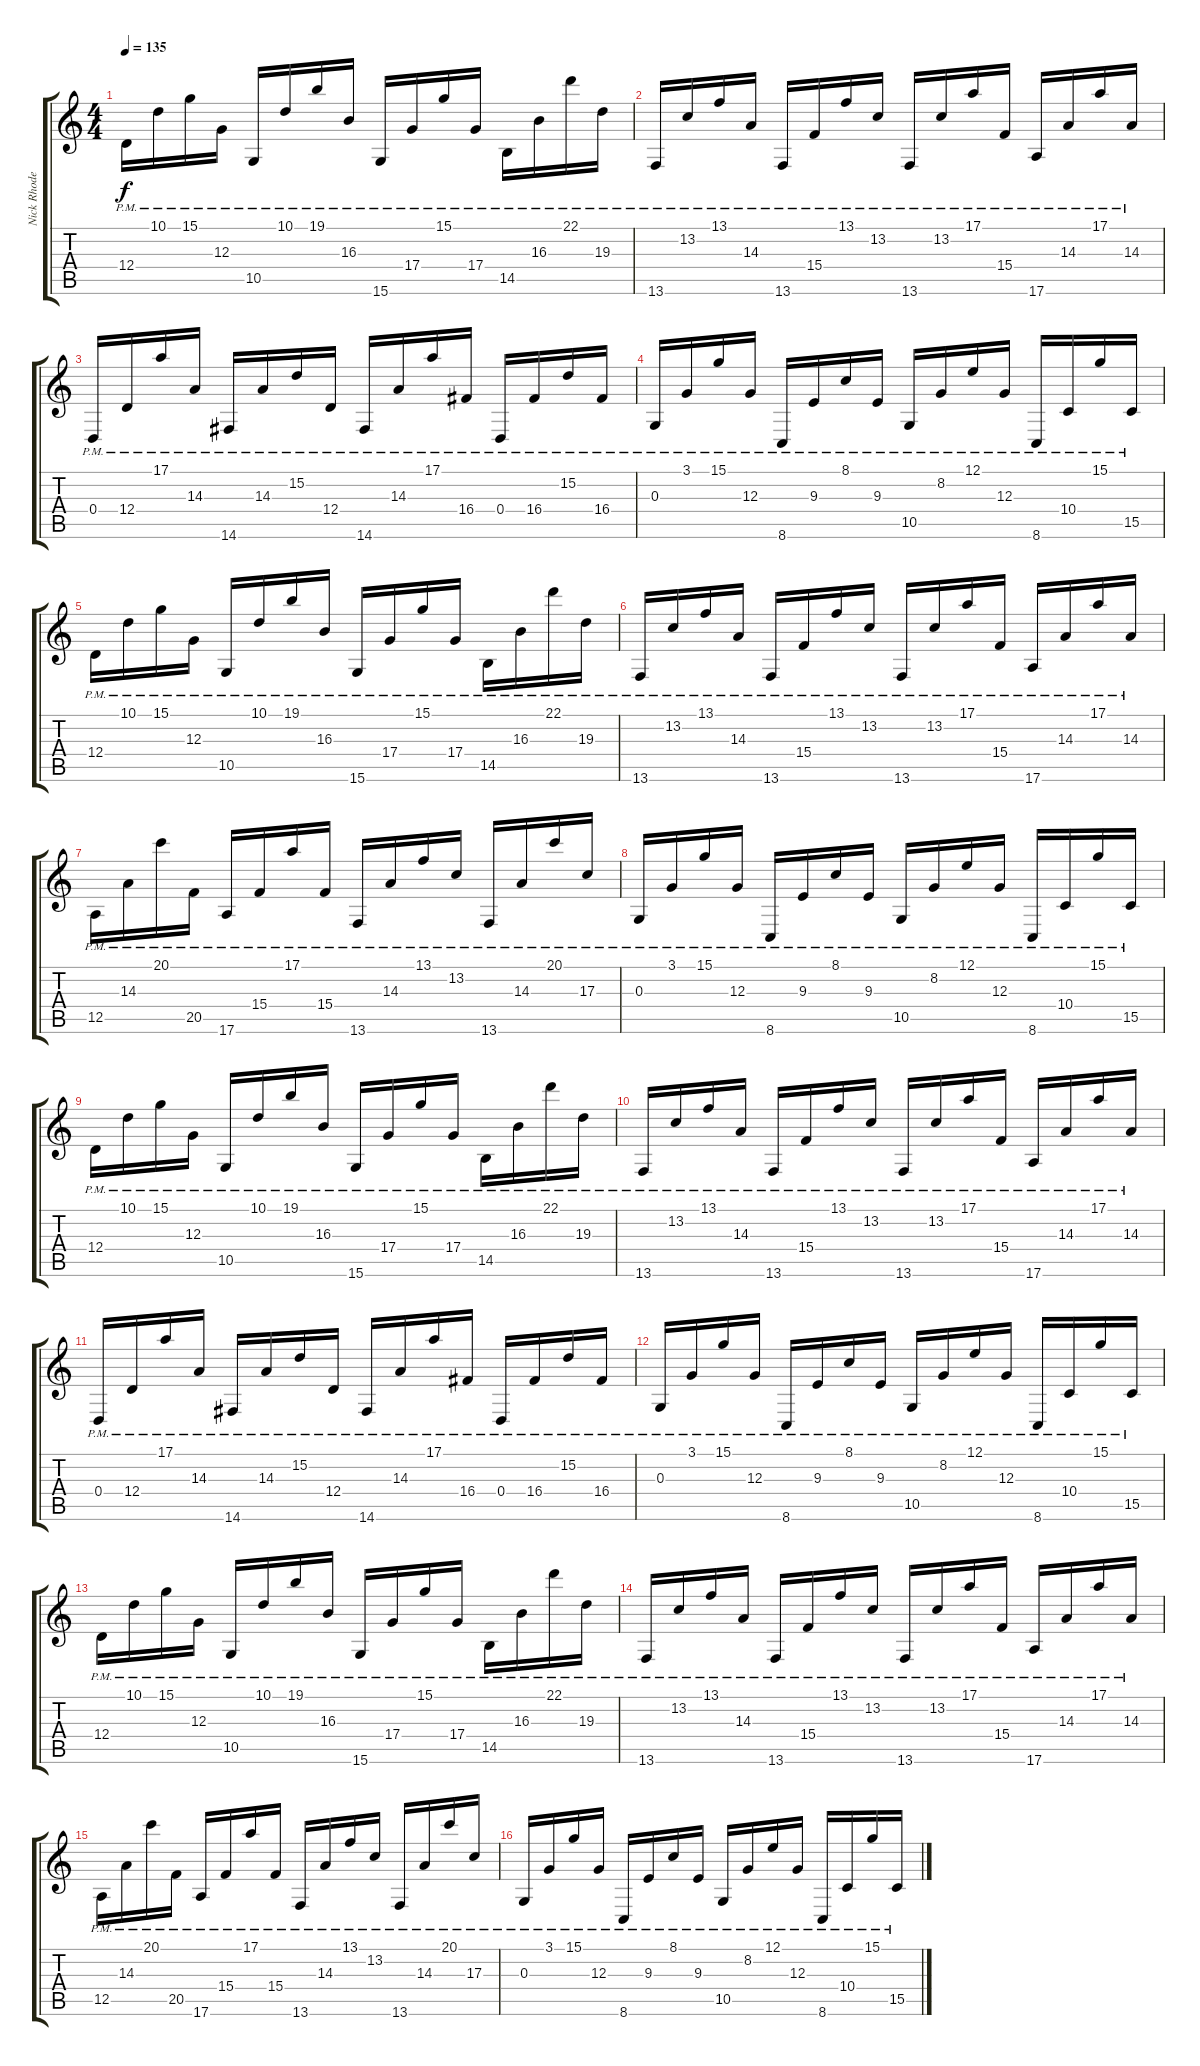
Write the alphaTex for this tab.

\track ("Nick Rhodes" "Nick Rhode") {instrument lead1square}
\staff {score tabs}
\tuning (E4 B3 G3 D3 A2 E2) {hide}
\ts (4 4)
\tempo 135
\clef g2
\ks c
12.4{pm}.16{dy f} 10.1{pm}.16 15.1{pm}.16 12.3{pm}.16 10.5{pm}.16 10.1{pm}.16 19.1{pm}.16 16.3{pm}.16 15.6{pm}.16 17.4{pm}.16 15.1{pm}.16 17.4{pm}.16 14.5{pm}.16 16.3{pm}.16 22.1{pm}.16 19.3{pm}.16 |
13.6{pm}.16 13.2{pm}.16 13.1{pm}.16 14.3{pm}.16 13.6{pm}.16 15.4{pm}.16 13.1{pm}.16 13.2{pm}.16 13.6{pm}.16 13.2{pm}.16 17.1{pm}.16 15.4{pm}.16 17.6{pm}.16 14.3{pm}.16 17.1{pm}.16 14.3{pm}.16 |
0.4{pm}.16 12.4{pm}.16 17.1{pm}.16 14.3{pm}.16 14.6{pm}.16 14.3{pm}.16 15.2{pm}.16 12.4{pm}.16 14.6{pm}.16 14.3{pm}.16 17.1{pm}.16 16.4{pm}.16 0.4{pm}.16 16.4{pm}.16 15.2{pm}.16 16.4{pm}.16 |
0.3{pm}.16 3.1{pm}.16 15.1{pm}.16 12.3{pm}.16 8.6{pm}.16 9.3{pm}.16 8.1{pm}.16 9.3{pm}.16 10.5{pm}.16 8.2{pm}.16 12.1{pm}.16 12.3{pm}.16 8.6{pm}.16 10.4{pm}.16 15.1{pm}.16 15.5{pm}.16 |
12.4{pm}.16 10.1{pm}.16 15.1{pm}.16 12.3{pm}.16 10.5{pm}.16 10.1{pm}.16 19.1{pm}.16 16.3{pm}.16 15.6{pm}.16 17.4{pm}.16 15.1{pm}.16 17.4{pm}.16 14.5{pm}.16 16.3{pm}.16 22.1{pm}.16 19.3{pm}.16 |
13.6{pm}.16 13.2{pm}.16 13.1{pm}.16 14.3{pm}.16 13.6{pm}.16 15.4{pm}.16 13.1{pm}.16 13.2{pm}.16 13.6{pm}.16 13.2{pm}.16 17.1{pm}.16 15.4{pm}.16 17.6{pm}.16 14.3{pm}.16 17.1{pm}.16 14.3{pm}.16 |
12.5{pm}.16 14.3{pm}.16 20.1{pm}.16 20.5{pm}.16 17.6{pm}.16 15.4{pm}.16 17.1{pm}.16 15.4{pm}.16 13.6{pm}.16 14.3{pm}.16 13.1{pm}.16 13.2{pm}.16 13.6{pm}.16 14.3{pm}.16 20.1{pm}.16 17.3{pm}.16 |
0.3{pm}.16 3.1{pm}.16 15.1{pm}.16 12.3{pm}.16 8.6{pm}.16 9.3{pm}.16 8.1{pm}.16 9.3{pm}.16 10.5{pm}.16 8.2{pm}.16 12.1{pm}.16 12.3{pm}.16 8.6{pm}.16 10.4{pm}.16 15.1{pm}.16 15.5{pm}.16 |
12.4{pm}.16 10.1{pm}.16 15.1{pm}.16 12.3{pm}.16 10.5{pm}.16 10.1{pm}.16 19.1{pm}.16 16.3{pm}.16 15.6{pm}.16 17.4{pm}.16 15.1{pm}.16 17.4{pm}.16 14.5{pm}.16 16.3{pm}.16 22.1{pm}.16 19.3{pm}.16 |
13.6{pm}.16 13.2{pm}.16 13.1{pm}.16 14.3{pm}.16 13.6{pm}.16 15.4{pm}.16 13.1{pm}.16 13.2{pm}.16 13.6{pm}.16 13.2{pm}.16 17.1{pm}.16 15.4{pm}.16 17.6{pm}.16 14.3{pm}.16 17.1{pm}.16 14.3{pm}.16 |
0.4{pm}.16 12.4{pm}.16 17.1{pm}.16 14.3{pm}.16 14.6{pm}.16 14.3{pm}.16 15.2{pm}.16 12.4{pm}.16 14.6{pm}.16 14.3{pm}.16 17.1{pm}.16 16.4{pm}.16 0.4{pm}.16 16.4{pm}.16 15.2{pm}.16 16.4{pm}.16 |
0.3{pm}.16 3.1{pm}.16 15.1{pm}.16 12.3{pm}.16 8.6{pm}.16 9.3{pm}.16 8.1{pm}.16 9.3{pm}.16 10.5{pm}.16 8.2{pm}.16 12.1{pm}.16 12.3{pm}.16 8.6{pm}.16 10.4{pm}.16 15.1{pm}.16 15.5{pm}.16 |
12.4{pm}.16 10.1{pm}.16 15.1{pm}.16 12.3{pm}.16 10.5{pm}.16 10.1{pm}.16 19.1{pm}.16 16.3{pm}.16 15.6{pm}.16 17.4{pm}.16 15.1{pm}.16 17.4{pm}.16 14.5{pm}.16 16.3{pm}.16 22.1{pm}.16 19.3{pm}.16 |
13.6{pm}.16 13.2{pm}.16 13.1{pm}.16 14.3{pm}.16 13.6{pm}.16 15.4{pm}.16 13.1{pm}.16 13.2{pm}.16 13.6{pm}.16 13.2{pm}.16 17.1{pm}.16 15.4{pm}.16 17.6{pm}.16 14.3{pm}.16 17.1{pm}.16 14.3{pm}.16 |
12.5{pm}.16 14.3{pm}.16 20.1{pm}.16 20.5{pm}.16 17.6{pm}.16 15.4{pm}.16 17.1{pm}.16 15.4{pm}.16 13.6{pm}.16 14.3{pm}.16 13.1{pm}.16 13.2{pm}.16 13.6{pm}.16 14.3{pm}.16 20.1{pm}.16 17.3{pm}.16 |
0.3{pm}.16 3.1{pm}.16 15.1{pm}.16 12.3{pm}.16 8.6{pm}.16 9.3{pm}.16 8.1{pm}.16 9.3{pm}.16 10.5{pm}.16 8.2{pm}.16 12.1{pm}.16 12.3{pm}.16 8.6{pm}.16 10.4{pm}.16 15.1{pm}.16 15.5{pm}.16
